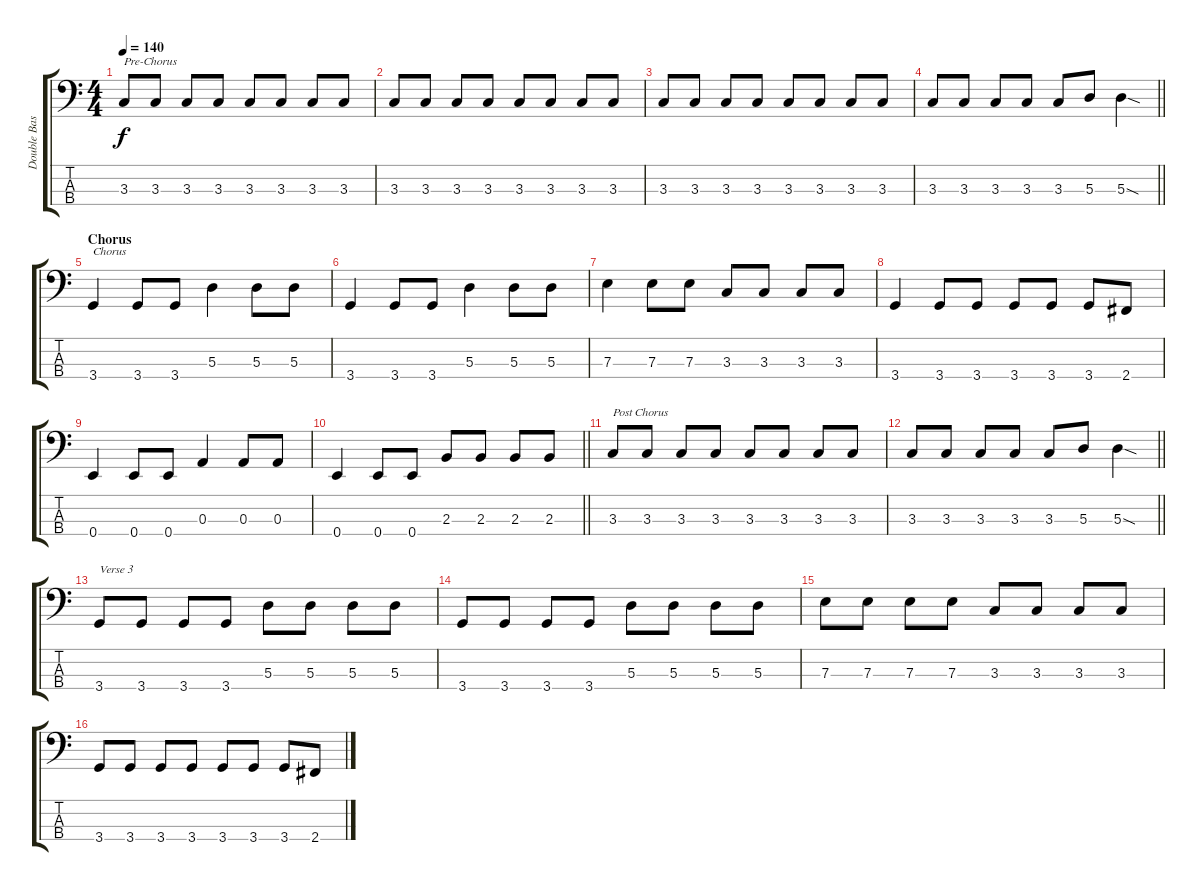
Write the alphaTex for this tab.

\track ("Double Bass" "Double Bas") {instrument fretlessbass}
\staff {score tabs}
\tuning (G2 D2 A1 E1) {hide}
\ts (4 4)
\tempo 140
\clef f4
\ks c
3.3.8{txt "Pre-Chorus" dy f} 3.3.8 3.3.8 3.3.8 3.3.8 3.3.8 3.3.8 3.3.8 |
3.3.8 3.3.8 3.3.8 3.3.8 3.3.8 3.3.8 3.3.8 3.3.8 |
3.3.8 3.3.8 3.3.8 3.3.8 3.3.8 3.3.8 3.3.8 3.3.8 |
\barLineRight lightlight
3.3.8 3.3.8 3.3.8 3.3.8 3.3.8 5.3.8 5.3{sod}.4 |
\section ("" "Chorus")
3.4.4{txt "Chorus"} 3.4.8 3.4.8 5.3.4 5.3.8 5.3.8 |
3.4.4 3.4.8 3.4.8 5.3.4 5.3.8 5.3.8 |
7.3.4 7.3.8 7.3.8 3.3.8 3.3.8 3.3.8 3.3.8 |
3.4.4 3.4.8 3.4.8 3.4.8 3.4.8 3.4.8 2.4.8 |
0.4.4 0.4.8 0.4.8 0.3.4 0.3.8 0.3.8 |
\barLineRight lightlight
0.4.4 0.4.8 0.4.8 2.3.8 2.3.8 2.3.8 2.3.8 |
3.3.8{txt "Post Chorus"} 3.3.8 3.3.8 3.3.8 3.3.8 3.3.8 3.3.8 3.3.8 |
\barLineRight lightlight
3.3.8 3.3.8 3.3.8 3.3.8 3.3.8 5.3.8 5.3{sod}.4 |
3.4.8{txt "Verse 3"} 3.4.8 3.4.8 3.4.8 5.3.8 5.3.8 5.3.8 5.3.8 |
3.4.8 3.4.8 3.4.8 3.4.8 5.3.8 5.3.8 5.3.8 5.3.8 |
7.3.8 7.3.8 7.3.8 7.3.8 3.3.8 3.3.8 3.3.8 3.3.8 |
3.4.8 3.4.8 3.4.8 3.4.8 3.4.8 3.4.8 3.4.8 2.4.8
